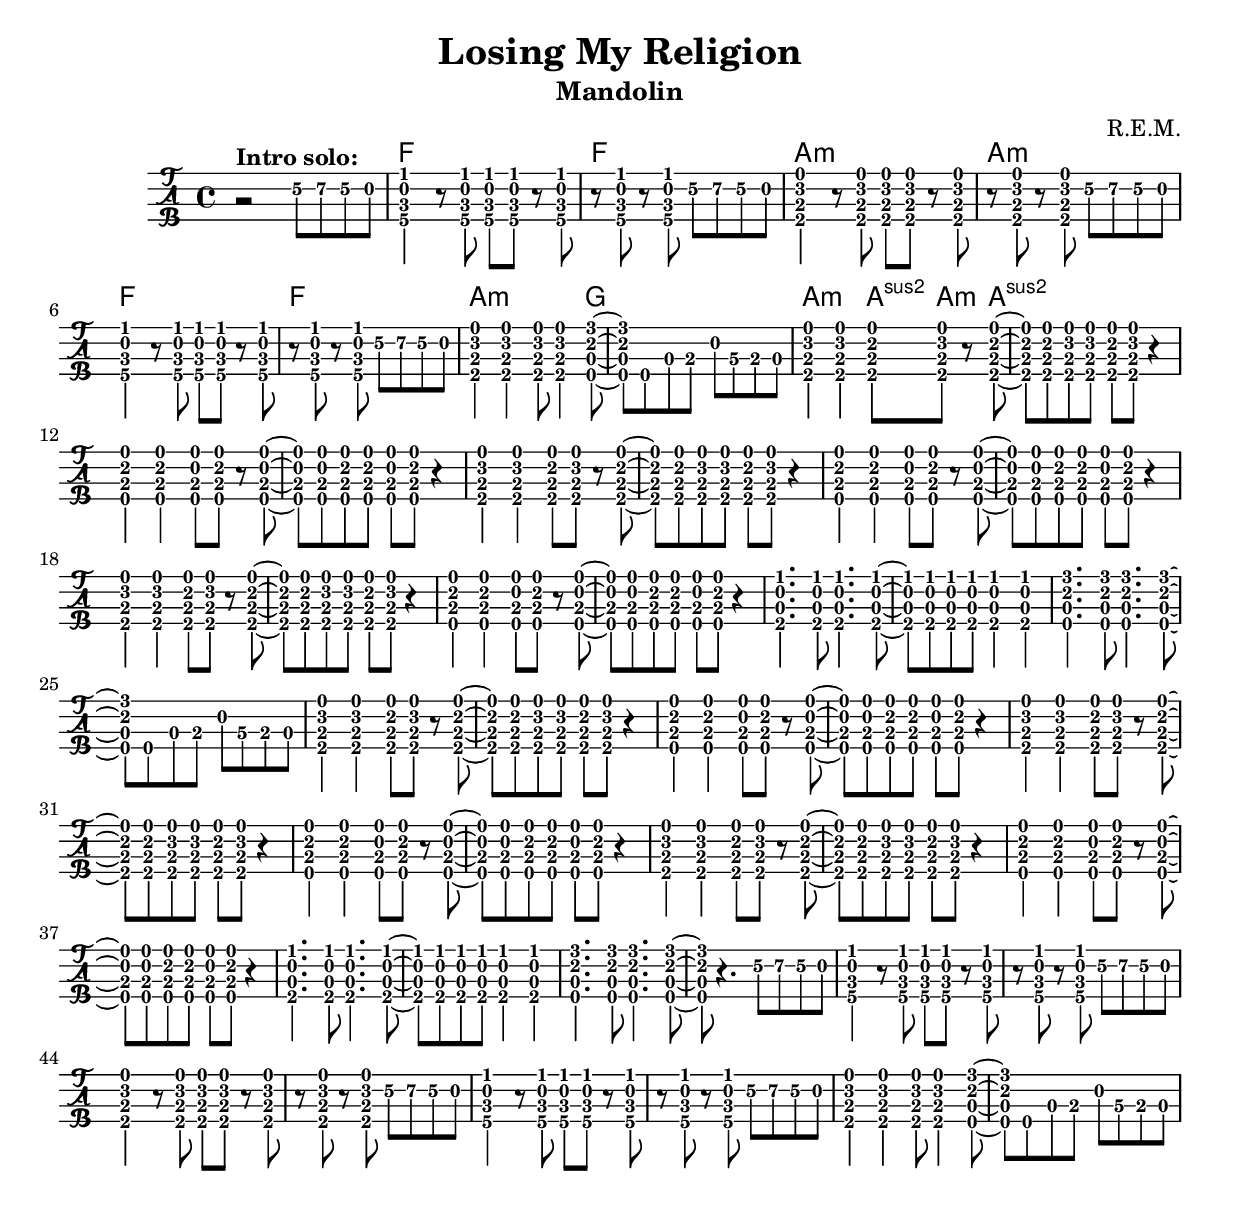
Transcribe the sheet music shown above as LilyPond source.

% 
% 
%
\version "2.19.15"
\include "english.ly"
\include "articulate.ly"
\header {
  title = "Losing My Religion"
  subtitle = "Mandolin"
  arranger = ""
  composer = "R.E.M."
}

\layout { \override Voice.StringNumber #'stencil = ##f }

\include "predefined-guitar-fretboards.ly"

chord_music = {
  \time 4/4
   \chordmode  {
    s1 
    f1
    f1 
    a1:m 
    a1:m 
    f1
    f1
    a2..:m g8
    s1
    a2:m a8:sus2 a4:m a8:sus2
    
   } 
}

music = {
  \time 4/4
  \stemDown
   \relative c {
  \override Beam.concaveness = #10000
  \set TabStaff.minimumFret = #0
   r2^\markup { \bold "Intro solo:" } d''8\2 e\2 d\2 a | 
   <c, f a f'>4 r8 <c f a f'>8 <c f a f'>8 <c f a f'>8 r8 <c f a f'>8 |
   r8 <c f a f'>8 r8 <c f a f'>8  d'8\2 e\2 d\2 a |
   <a, e' c' e>4 r8 <a e' c' e>8 <a e' c' e>8 <a e' c' e>8 r8 <a e' c' e>8 |
   r8 <a e' c' e>8 r8 <a e' c' e>8  d'8\2 e\2 d\2 a |
   <c, f a f'>4 r8 <c f a f'>8 <c f a f'>8 <c f a f'>8 r8 <c f a f'>8 |
   r8 <c f a f'>8 r8 <c f a f'>8  d'8\2 e\2 d\2 a |
   <a, e' c' e>4  <a e' c' e>4 <a e' c' e>8 <a e' c' e>4 <g d' b' g'>8 ~ |
   <g d' b' g'>8 g d' e a g\3 e d |
   <a e' c' e>4  <a e' c' e>4 <a e' b' e>8 <a e' c' e>8 r8 <a e' b' e>8 ~ |
   <a e' b' e>8 <a e' b' e>8 <a e' c' e>8 <a e' c' e>8 <a e' b' e>8 <a e' c' e>8 r4 |
   <g e' b' e>4 <g e' b' e>4 <g e' a e'>8 <g e' b' e>8  r8 <g e' a e'>8 ~ |
   <g e' a e'>8 <g e' a e'>8 <g e' b' e>8 <g e' b' e>8 <g e' a e'>8 <g e' b' e>8 r4 |
   <a e' c' e>4  <a e' c' e>4 <a e' b' e>8 <a e' c' e>8 r8 <a e' b' e>8 ~ |
   <a e' b' e>8 <a e' b' e>8 <a e' c' e>8 <a e' c' e>8 <a e' b' e>8 <a e' c' e>8 r4 |
   <g e' b' e>4 <g e' b' e>4 <g e' a e'>8 <g e' b' e>8  r8 <g e' a e'>8 ~ |
   <g e' a e'>8 <g e' a e'>8 <g e' b' e>8 <g e' b' e>8 <g e' a e'>8 <g e' b' e>8 r4 |
   <a e' c' e>4  <a e' c' e>4 <a e' b' e>8 <a e' c' e>8 r8 <a e' b' e>8 ~ |
   <a e' b' e>8 <a e' b' e>8 <a e' c' e>8 <a e' c' e>8 <a e' b' e>8 <a e' c' e>8 r4 |
   <g e' b' e>4 <g e' b' e>4 <g e' a e'>8 <g e' b' e>8  r8 <g e' a e'>8 ~ |
   <g e' a e'>8 <g e' a e'>8 <g e' b' e>8 <g e' b' e>8 <g e' a e'>8 <g e' b' e>8 r4 |
   <a d a' f'>4. <a d a' f'>8     <a d a' f'>4. <a d a' f'>8 ~ |
   <a d a' f'>8 <a d a' f'>8 <a d a' f'>8 <a d a' f'>8  <a d a' f'>4 <a d a' f'>4 |
   <g d' b' g'>4. <g d' b' g'>8 <g d' b' g'>4. <g d' b' g'>8  ~ |
   <g d' b' g'>8 g d' e a g\3 e d |
   <a e' c' e>4  <a e' c' e>4 <a e' b' e>8 <a e' c' e>8 r8 <a e' b' e>8 ~ |
   <a e' b' e>8 <a e' b' e>8 <a e' c' e>8 <a e' c' e>8 <a e' b' e>8 <a e' c' e>8 r4 |
   <g e' b' e>4 <g e' b' e>4 <g e' a e'>8 <g e' b' e>8  r8 <g e' a e'>8 ~ |
   <g e' a e'>8 <g e' a e'>8 <g e' b' e>8 <g e' b' e>8 <g e' a e'>8 <g e' b' e>8 r4 |
   <a e' c' e>4  <a e' c' e>4 <a e' b' e>8 <a e' c' e>8 r8 <a e' b' e>8 ~ |
   <a e' b' e>8 <a e' b' e>8 <a e' c' e>8 <a e' c' e>8 <a e' b' e>8 <a e' c' e>8 r4 |
   <g e' b' e>4 <g e' b' e>4 <g e' a e'>8 <g e' b' e>8  r8 <g e' a e'>8 ~ |
   <g e' a e'>8 <g e' a e'>8 <g e' b' e>8 <g e' b' e>8 <g e' a e'>8 <g e' b' e>8 r4 |
   <a e' c' e>4  <a e' c' e>4 <a e' b' e>8 <a e' c' e>8 r8 <a e' b' e>8 ~ |
   <a e' b' e>8 <a e' b' e>8 <a e' c' e>8 <a e' c' e>8 <a e' b' e>8 <a e' c' e>8 r4 |
   <g e' b' e>4 <g e' b' e>4 <g e' a e'>8 <g e' b' e>8  r8 <g e' a e'>8 ~ |
   <g e' a e'>8 <g e' a e'>8 <g e' b' e>8 <g e' b' e>8 <g e' a e'>8 <g e' b' e>8 r4 |
   <a d a' f'>4. <a d a' f'>8     <a d a' f'>4. <a d a' f'>8 ~ |
   <a d a' f'>8 <a d a' f'>8 <a d a' f'>8 <a d a' f'>8  <a d a' f'>4 <a d a' f'>4 |
   <g d' b' g'>4. <g d' b' g'>8 <g d' b' g'>4. <g d' b' g'>8  ~ |
   <g d' b' g'>8 r4. d''8\2 e\2 d\2 a |
   <c, f a f'>4 r8 <c f a f'>8 <c f a f'>8 <c f a f'>8 r8 <c f a f'>8 |
   r8 <c f a f'>8 r8 <c f a f'>8  d'8\2 e\2 d\2 a |
   <a, e' c' e>4 r8 <a e' c' e>8 <a e' c' e>8 <a e' c' e>8 r8 <a e' c' e>8 |
   r8 <a e' c' e>8 r8 <a e' c' e>8  d'8\2 e\2 d\2 a |
   <c, f a f'>4 r8 <c f a f'>8 <c f a f'>8 <c f a f'>8 r8 <c f a f'>8 |
   r8 <c f a f'>8 r8 <c f a f'>8  d'8\2 e\2 d\2 a |
   <a, e' c' e>4  <a e' c' e>4 <a e' c' e>8 <a e' c' e>4 <g d' b' g'>8 ~ |
   <g d' b' g'>8 g d' e a g\3 e d |
 
   }
}


<<
\new ChordNames {
  \chord_music 
}

\new TabStaff {
   \set TabStaff.stringTunings = #mandolin-tuning
    \tabFullNotation
    \music
}
>>

\score {
  \unfoldRepeats \articulate
     \music
    \midi {
	\tempo 4 = 130
  }
} 


